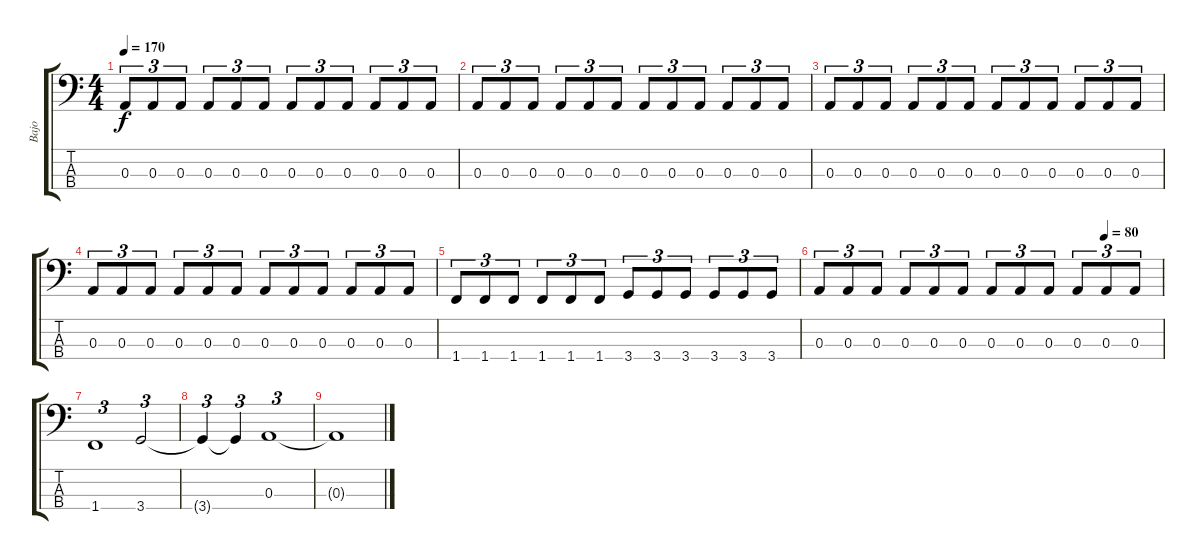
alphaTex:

\track ("Bajo" "Bajo") {instrument electricbassfinger}
\staff {score tabs}
\tuning (G2 D2 A1 E1) {hide}
\ts (4 4)
\tempo 170
\clef f4
\ks c
0.3.8{tu (3 2) dy f} 0.3.8{tu (3 2)} 0.3.8{tu (3 2)} 0.3.8{tu (3 2)} 0.3.8{tu (3 2)} 0.3.8{tu (3 2)} 0.3.8{tu (3 2)} 0.3.8{tu (3 2)} 0.3.8{tu (3 2)} 0.3.8{tu (3 2)} 0.3.8{tu (3 2)} 0.3.8{tu (3 2)} |
0.3.8{tu (3 2)} 0.3.8{tu (3 2)} 0.3.8{tu (3 2)} 0.3.8{tu (3 2)} 0.3.8{tu (3 2)} 0.3.8{tu (3 2)} 0.3.8{tu (3 2)} 0.3.8{tu (3 2)} 0.3.8{tu (3 2)} 0.3.8{tu (3 2)} 0.3.8{tu (3 2)} 0.3.8{tu (3 2)} |
0.3.8{tu (3 2)} 0.3.8{tu (3 2)} 0.3.8{tu (3 2)} 0.3.8{tu (3 2)} 0.3.8{tu (3 2)} 0.3.8{tu (3 2)} 0.3.8{tu (3 2)} 0.3.8{tu (3 2)} 0.3.8{tu (3 2)} 0.3.8{tu (3 2)} 0.3.8{tu (3 2)} 0.3.8{tu (3 2)} |
0.3.8{tu (3 2)} 0.3.8{tu (3 2)} 0.3.8{tu (3 2)} 0.3.8{tu (3 2)} 0.3.8{tu (3 2)} 0.3.8{tu (3 2)} 0.3.8{tu (3 2)} 0.3.8{tu (3 2)} 0.3.8{tu (3 2)} 0.3.8{tu (3 2)} 0.3.8{tu (3 2)} 0.3.8{tu (3 2)} |
1.4.8{tu (3 2)} 1.4.8{tu (3 2)} 1.4.8{tu (3 2)} 1.4.8{tu (3 2)} 1.4.8{tu (3 2)} 1.4.8{tu (3 2)} 3.4.8{tu (3 2)} 3.4.8{tu (3 2)} 3.4.8{tu (3 2)} 3.4.8{tu (3 2)} 3.4.8{tu (3 2)} 3.4.8{tu (3 2)} |
\tempo (80 0.8333333333333334)
0.3.8{tu (3 2)} 0.3.8{tu (3 2)} 0.3.8{tu (3 2)} 0.3.8{tu (3 2)} 0.3.8{tu (3 2)} 0.3.8{tu (3 2)} 0.3.8{tu (3 2)} 0.3.8{tu (3 2)} 0.3.8{tu (3 2)} 0.3.8{tu (3 2)} 0.3.8{tu (3 2)} 0.3.8{tu (3 2)} |
1.4.1{tu (3 2)} 3.4.2{tu (3 2)} |
3.4{t}.4{tu (3 2)} 3.4{t}.4{tu (3 2)} 0.3.1{tu (3 2)} |
0.3{t}.1
